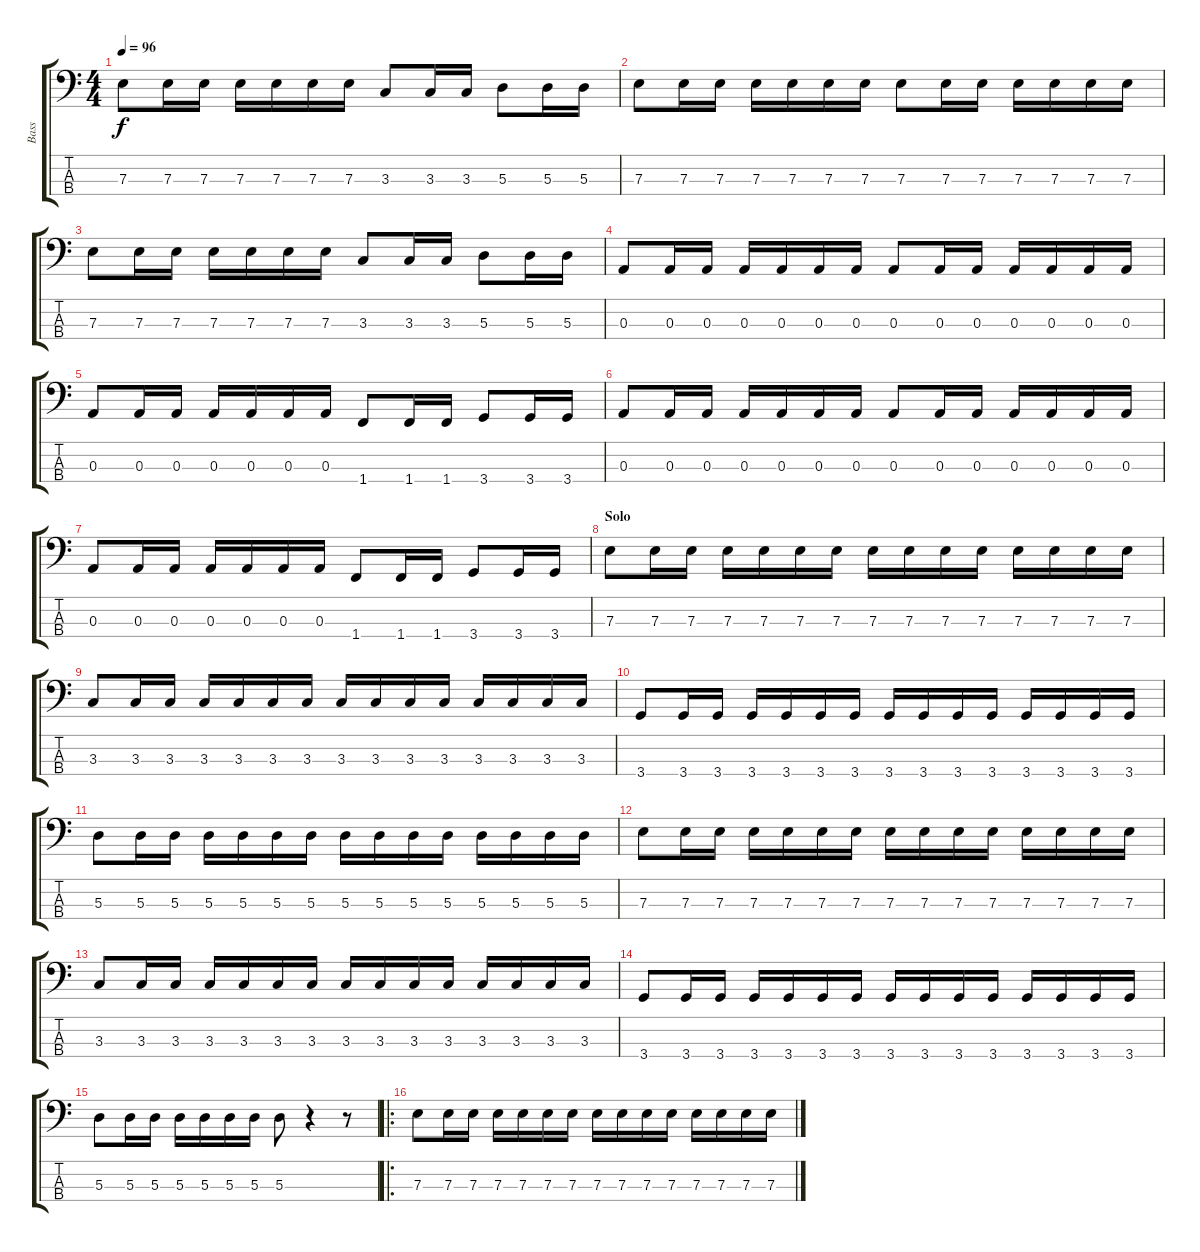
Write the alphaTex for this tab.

\track ("Bass" "Bass") {instrument electricbassfinger}
\staff {score tabs}
\tuning (G2 D2 A1 E1) {hide}
\ts (4 4)
\tempo 96
\clef f4
\ks c
7.3.8{dy f} 7.3.16 7.3.16 7.3.16 7.3.16 7.3.16 7.3.16 3.3.8 3.3.16 3.3.16 5.3.8 5.3.16 5.3.16 |
7.3.8 7.3.16 7.3.16 7.3.16 7.3.16 7.3.16 7.3.16 7.3.8 7.3.16 7.3.16 7.3.16 7.3.16 7.3.16 7.3.16 |
7.3.8 7.3.16 7.3.16 7.3.16 7.3.16 7.3.16 7.3.16 3.3.8 3.3.16 3.3.16 5.3.8 5.3.16 5.3.16 |
0.3.8 0.3.16 0.3.16 0.3.16 0.3.16 0.3.16 0.3.16 0.3.8 0.3.16 0.3.16 0.3.16 0.3.16 0.3.16 0.3.16 |
0.3.8 0.3.16 0.3.16 0.3.16 0.3.16 0.3.16 0.3.16 1.4.8 1.4.16 1.4.16 3.4.8 3.4.16 3.4.16 |
0.3.8 0.3.16 0.3.16 0.3.16 0.3.16 0.3.16 0.3.16 0.3.8 0.3.16 0.3.16 0.3.16 0.3.16 0.3.16 0.3.16 |
0.3.8 0.3.16 0.3.16 0.3.16 0.3.16 0.3.16 0.3.16 1.4.8 1.4.16 1.4.16 3.4.8 3.4.16 3.4.16 |
\section ("" "Solo")
7.3.8 7.3.16 7.3.16 7.3.16 7.3.16 7.3.16 7.3.16 7.3.16 7.3.16 7.3.16 7.3.16 7.3.16 7.3.16 7.3.16 7.3.16 |
3.3.8 3.3.16 3.3.16 3.3.16 3.3.16 3.3.16 3.3.16 3.3.16 3.3.16 3.3.16 3.3.16 3.3.16 3.3.16 3.3.16 3.3.16 |
3.4.8 3.4.16 3.4.16 3.4.16 3.4.16 3.4.16 3.4.16 3.4.16 3.4.16 3.4.16 3.4.16 3.4.16 3.4.16 3.4.16 3.4.16 |
5.3.8 5.3.16 5.3.16 5.3.16 5.3.16 5.3.16 5.3.16 5.3.16 5.3.16 5.3.16 5.3.16 5.3.16 5.3.16 5.3.16 5.3.16 |
7.3.8 7.3.16 7.3.16 7.3.16 7.3.16 7.3.16 7.3.16 7.3.16 7.3.16 7.3.16 7.3.16 7.3.16 7.3.16 7.3.16 7.3.16 |
3.3.8 3.3.16 3.3.16 3.3.16 3.3.16 3.3.16 3.3.16 3.3.16 3.3.16 3.3.16 3.3.16 3.3.16 3.3.16 3.3.16 3.3.16 |
3.4.8 3.4.16 3.4.16 3.4.16 3.4.16 3.4.16 3.4.16 3.4.16 3.4.16 3.4.16 3.4.16 3.4.16 3.4.16 3.4.16 3.4.16 |
5.3.8 5.3.16 5.3.16 5.3.16 5.3.16 5.3.16 5.3.16 5.3.8 r.4 r.8 |
\ro
7.3.8 7.3.16 7.3.16 7.3.16 7.3.16 7.3.16 7.3.16 7.3.16 7.3.16 7.3.16 7.3.16 7.3.16 7.3.16 7.3.16 7.3.16
